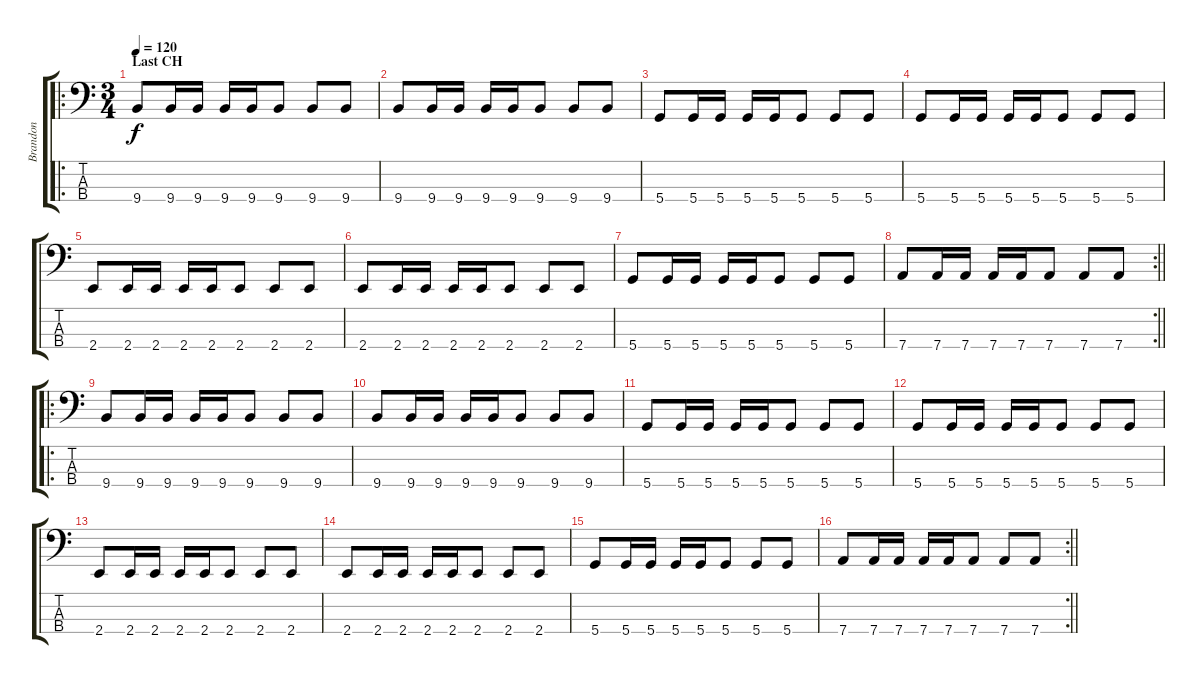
\track ("Brandon" "Brandon") {instrument electricbassfinger}
\staff {score tabs}
\tuning (G2 D2 A1 D1) {hide}
\ro
\ts (3 4)
\section ("" "Last CH")
\tempo 120
\clef f4
\ks c
9.4.8{dy f} 9.4.16 9.4.16 9.4.16 9.4.16 9.4.8 9.4.8 9.4.8 |
9.4.8 9.4.16 9.4.16 9.4.16 9.4.16 9.4.8 9.4.8 9.4.8 |
5.4.8 5.4.16 5.4.16 5.4.16 5.4.16 5.4.8 5.4.8 5.4.8 |
5.4.8 5.4.16 5.4.16 5.4.16 5.4.16 5.4.8 5.4.8 5.4.8 |
2.4.8 2.4.16 2.4.16 2.4.16 2.4.16 2.4.8 2.4.8 2.4.8 |
2.4.8 2.4.16 2.4.16 2.4.16 2.4.16 2.4.8 2.4.8 2.4.8 |
5.4.8 5.4.16 5.4.16 5.4.16 5.4.16 5.4.8 5.4.8 5.4.8 |
\rc 2
\barLineRight lightlight
7.4.8 7.4.16 7.4.16 7.4.16 7.4.16 7.4.8 7.4.8 7.4.8 |
\ro
9.4.8 9.4.16 9.4.16 9.4.16 9.4.16 9.4.8 9.4.8 9.4.8 |
9.4.8 9.4.16 9.4.16 9.4.16 9.4.16 9.4.8 9.4.8 9.4.8 |
5.4.8 5.4.16 5.4.16 5.4.16 5.4.16 5.4.8 5.4.8 5.4.8 |
5.4.8 5.4.16 5.4.16 5.4.16 5.4.16 5.4.8 5.4.8 5.4.8 |
2.4.8 2.4.16 2.4.16 2.4.16 2.4.16 2.4.8 2.4.8 2.4.8 |
2.4.8 2.4.16 2.4.16 2.4.16 2.4.16 2.4.8 2.4.8 2.4.8 |
5.4.8 5.4.16 5.4.16 5.4.16 5.4.16 5.4.8 5.4.8 5.4.8 |
\rc 2
\barLineRight lightlight
7.4.8 7.4.16 7.4.16 7.4.16 7.4.16 7.4.8 7.4.8 7.4.8
